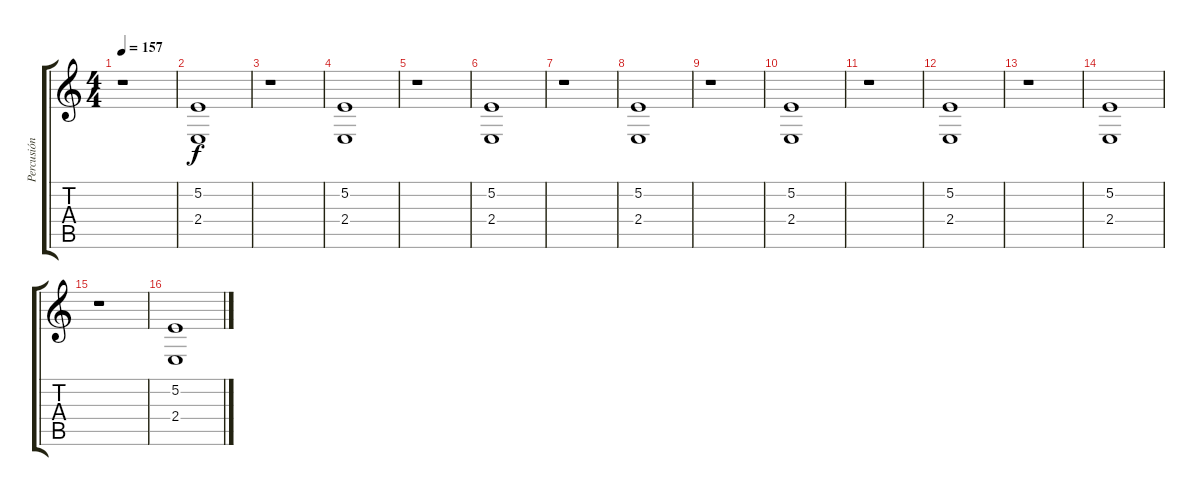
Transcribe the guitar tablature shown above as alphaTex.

\track ("Percusión" "Percusión") {instrument tubularbells}
\staff {score tabs}
\tuning (E4 B3 G3 D3 A2 E2) {hide}
\ts (4 4)
\tempo 157
\clef g2
\ks c
r.1{dy f} |
(5.2 2.4).1 |
r.1 |
(5.2 2.4).1 |
r.1 |
(5.2 2.4).1 |
r.1 |
(5.2 2.4).1 |
r.1 |
(5.2 2.4).1 |
r.1 |
(5.2 2.4).1 |
r.1 |
(5.2 2.4).1 |
r.1 |
(5.2 2.4).1
